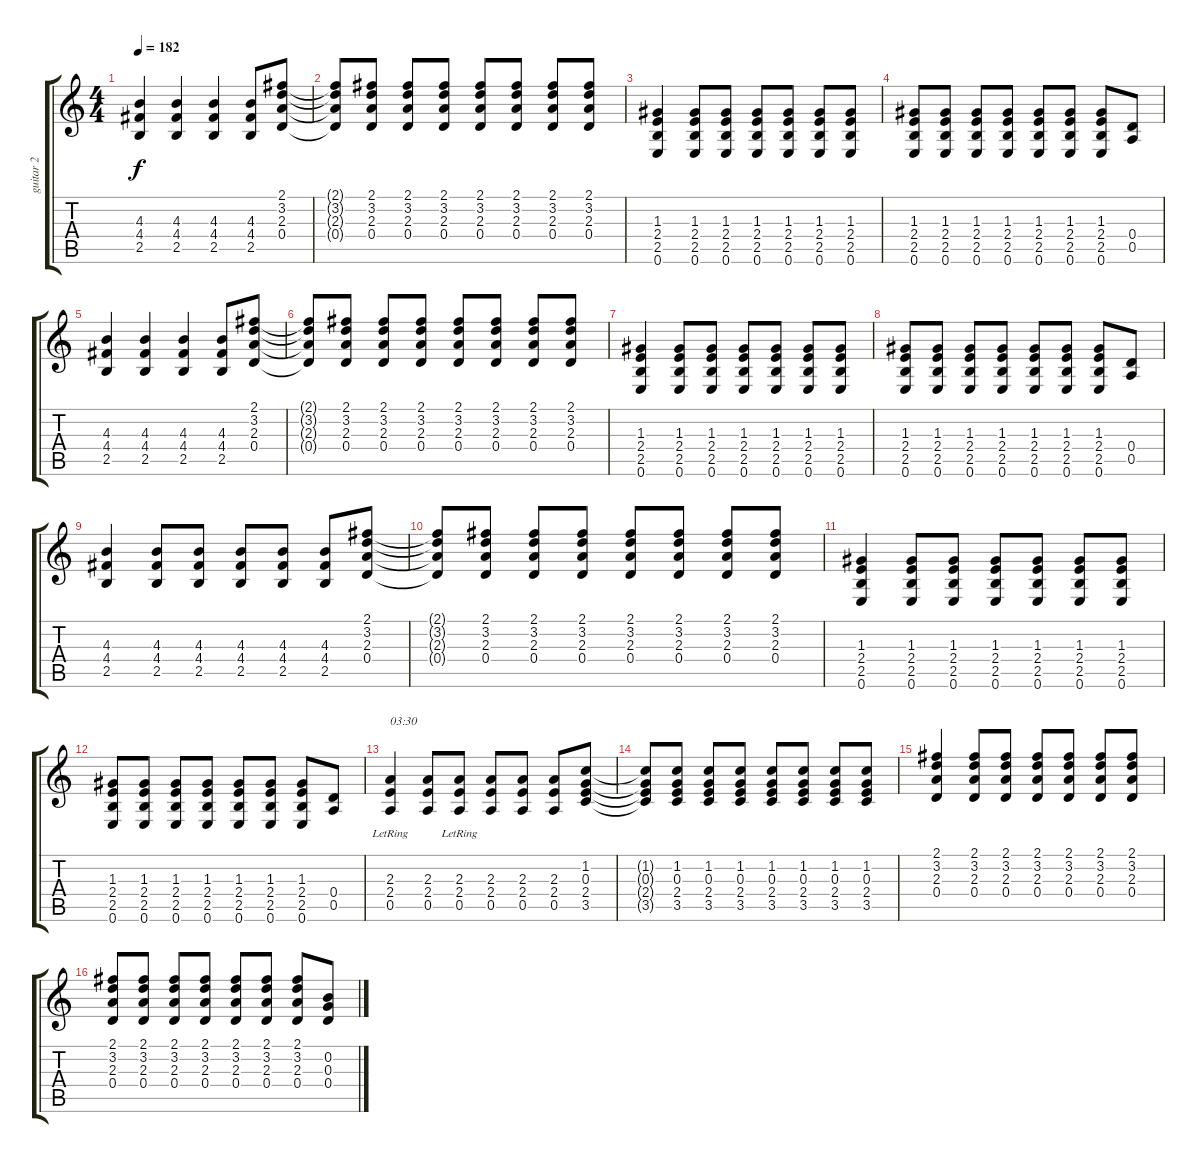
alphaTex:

\track ("guitar 2" "guitar 2") {instrument distortionguitar}
\staff {score tabs}
\tuning (E4 B3 G3 D3 A2 E2) {hide}
\ts (4 4)
\tempo 182
\clef g2
\ks c
(4.3 4.4 2.5).4{dy f} (4.3 4.4 2.5).4 (4.3 4.4 2.5).4 (4.3 4.4 2.5).8 (2.1 3.2 2.3 0.4).8 |
(2.1{t} 3.2{t} 2.3{t} 0.4{t}).8 (2.1 3.2 2.3 0.4).8 (2.1 3.2 2.3 0.4).8 (2.1 3.2 2.3 0.4).8 (2.1 3.2 2.3 0.4).8 (2.1 3.2 2.3 0.4).8 (2.1 3.2 2.3 0.4).8 (2.1 3.2 2.3 0.4).8 |
(1.3 2.4 2.5 0.6).4 (1.3 2.4 2.5 0.6).8 (1.3 2.4 2.5 0.6).8 (1.3 2.4 2.5 0.6).8 (1.3 2.4 2.5 0.6).8 (1.3 2.4 2.5 0.6).8 (1.3 2.4 2.5 0.6).8 |
(1.3 2.4 2.5 0.6).8 (1.3 2.4 2.5 0.6).8 (1.3 2.4 2.5 0.6).8 (1.3 2.4 2.5 0.6).8 (1.3 2.4 2.5 0.6).8 (1.3 2.4 2.5 0.6).8 (1.3 2.4 2.5 0.6).8 (0.4 0.5).8 |
(4.3 4.4 2.5).4 (4.3 4.4 2.5).4 (4.3 4.4 2.5).4 (4.3 4.4 2.5).8 (2.1 3.2 2.3 0.4).8 |
(2.1{t} 3.2{t} 2.3{t} 0.4{t}).8 (2.1 3.2 2.3 0.4).8 (2.1 3.2 2.3 0.4).8 (2.1 3.2 2.3 0.4).8 (2.1 3.2 2.3 0.4).8 (2.1 3.2 2.3 0.4).8 (2.1 3.2 2.3 0.4).8 (2.1 3.2 2.3 0.4).8 |
(1.3 2.4 2.5 0.6).4 (1.3 2.4 2.5 0.6).8 (1.3 2.4 2.5 0.6).8 (1.3 2.4 2.5 0.6).8 (1.3 2.4 2.5 0.6).8 (1.3 2.4 2.5 0.6).8 (1.3 2.4 2.5 0.6).8 |
(1.3 2.4 2.5 0.6).8 (1.3 2.4 2.5 0.6).8 (1.3 2.4 2.5 0.6).8 (1.3 2.4 2.5 0.6).8 (1.3 2.4 2.5 0.6).8 (1.3 2.4 2.5 0.6).8 (1.3 2.4 2.5 0.6).8 (0.4 0.5).8 |
(4.3 4.4 2.5).4 (4.3 4.4 2.5).8 (4.3 4.4 2.5).8 (4.3 4.4 2.5).8 (4.3 4.4 2.5).8 (4.3 4.4 2.5).8 (2.1 3.2 2.3 0.4).8 |
(2.1{t} 3.2{t} 2.3{t} 0.4{t}).8 (2.1 3.2 2.3 0.4).8 (2.1 3.2 2.3 0.4).8 (2.1 3.2 2.3 0.4).8 (2.1 3.2 2.3 0.4).8 (2.1 3.2 2.3 0.4).8 (2.1 3.2 2.3 0.4).8 (2.1 3.2 2.3 0.4).8 |
(1.3 2.4 2.5 0.6).4 (1.3 2.4 2.5 0.6).8 (1.3 2.4 2.5 0.6).8 (1.3 2.4 2.5 0.6).8 (1.3 2.4 2.5 0.6).8 (1.3 2.4 2.5 0.6).8 (1.3 2.4 2.5 0.6).8 |
(1.3 2.4 2.5 0.6).8 (1.3 2.4 2.5 0.6).8 (1.3 2.4 2.5 0.6).8 (1.3 2.4 2.5 0.6).8 (1.3 2.4 2.5 0.6).8 (1.3 2.4 2.5 0.6).8 (1.3 2.4 2.5 0.6).8 (0.4 0.5).8 |
(2.3 2.4{lr} 0.5{lr}).4{txt "03:30"} (2.3 2.4 0.5).8 (2.3 2.4{lr} 0.5{lr}).8 (2.3 2.4 0.5).8 (2.3 2.4 0.5).8 (2.3 2.4 0.5).8 (1.2 0.3 2.4 3.5).8 |
(1.2{t} 0.3{t} 2.4{t} 3.5{t}).8 (1.2 0.3 2.4 3.5).8 (1.2 0.3 2.4 3.5).8 (1.2 0.3 2.4 3.5).8 (1.2 0.3 2.4 3.5).8 (1.2 0.3 2.4 3.5).8 (1.2 0.3 2.4 3.5).8 (1.2 0.3 2.4 3.5).8 |
(2.1 3.2 2.3 0.4).4 (2.1 3.2 2.3 0.4).8 (2.1 3.2 2.3 0.4).8 (2.1 3.2 2.3 0.4).8 (2.1 3.2 2.3 0.4).8 (2.1 3.2 2.3 0.4).8 (2.1 3.2 2.3 0.4).8 |
(2.1 3.2 2.3 0.4).8 (2.1 3.2 2.3 0.4).8 (2.1 3.2 2.3 0.4).8 (2.1 3.2 2.3 0.4).8 (2.1 3.2 2.3 0.4).8 (2.1 3.2 2.3 0.4).8 (2.1 3.2 2.3 0.4).8 (0.2 0.3 0.4).8
